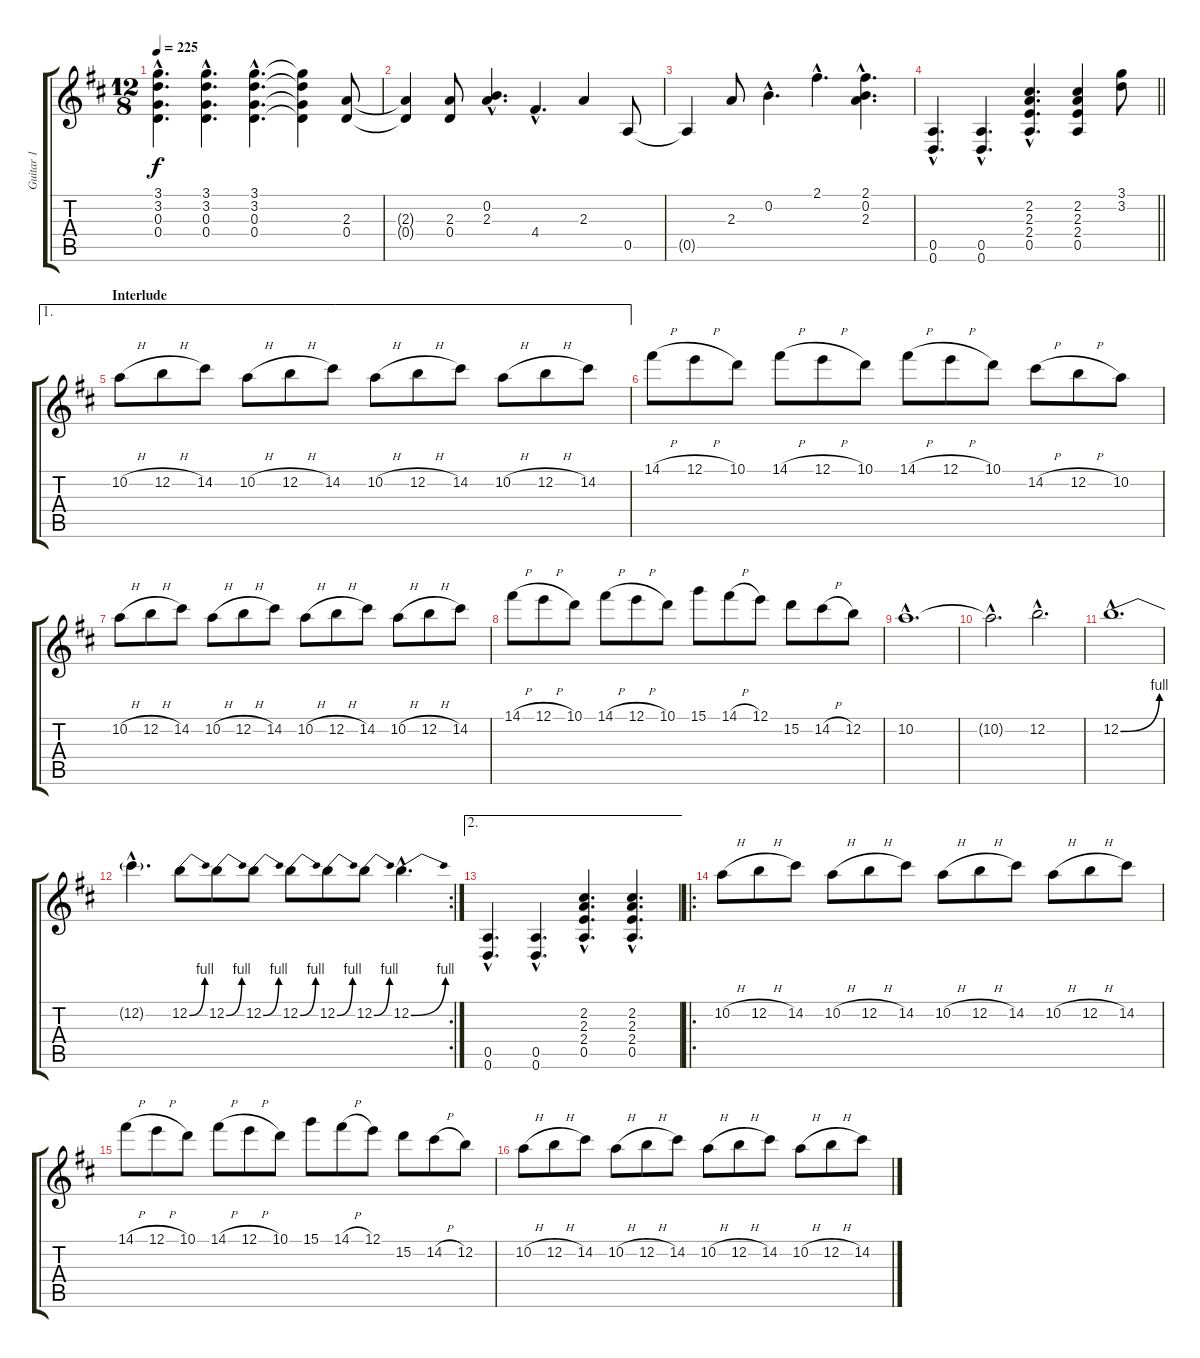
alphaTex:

\track ("Guitar 1" "Guitar 1") {instrument distortionguitar}
\staff {score tabs}
\tuning (E4 B3 G3 D3 A2 D2) {hide}
\ts (12 8)
\tempo 225
\clef g2
\ks d
(3.1{hac} 3.2{hac} 0.3{hac} 0.4{hac}).4{d dy f} (3.1{hac} 3.2{hac} 0.3{hac} 0.4{hac}).4{d} (3.1{hac} 3.2{hac} 0.3{hac} 0.4{hac}).4{d} (3.1{t} 3.2{t} 0.3{t} 0.4{t}).4 (2.3 0.4).8 |
(2.3{t} 0.4{t}).4 (2.3 0.4).8 (0.2{hac} 2.3{hac}).4{d} 4.4{hac}.4{d} 2.3.4 0.5.8 |
0.5{t}.4 2.3.8 0.2{hac}.4{d} 2.1{hac}.4{d} (2.1{hac} 0.2{hac} 2.3{hac}).4{d} |
\barLineRight lightlight
(0.5{hac} 0.6{hac}).4{d} (0.5{hac} 0.6{hac}).4{d} (2.2{hac} 2.3{hac} 2.4{hac} 0.5{hac}).4{d} (2.2 2.3 2.4 0.5).4 (3.1 3.2).8 |
\ae 1
\section ("" "Interlude")
10.2{h}.8 12.2{h}.8 14.2.8 10.2{h}.8 12.2{h}.8 14.2.8 10.2{h}.8 12.2{h}.8 14.2.8 10.2{h}.8 12.2{h}.8 14.2.8 |
14.1{h}.8 12.1{h}.8 10.1.8 14.1{h}.8 12.1{h}.8 10.1.8 14.1{h}.8 12.1{h}.8 10.1.8 14.2{h}.8 12.2{h}.8 10.2.8 |
10.2{h}.8 12.2{h}.8 14.2.8 10.2{h}.8 12.2{h}.8 14.2.8 10.2{h}.8 12.2{h}.8 14.2.8 10.2{h}.8 12.2{h}.8 14.2.8 |
14.1{h}.8 12.1{h}.8 10.1.8 14.1{h}.8 12.1{h}.8 10.1.8 15.1.8 14.1{h}.8 12.1.8 15.2.8 14.2{h}.8 12.2.8 |
10.2{hac}.1{d} |
10.2{hac t}.2{d} 12.2{hac}.2{d} |
12.2{be (bend 0 0 60 4) hac}.1{d} |
\rc 2
12.2{hac t}.4{d} 12.2{be (bend 0 0 60 4)}.8 12.2{be (bend 0 0 60 4)}.8 12.2{be (bend 0 0 60 4)}.8 12.2{be (bend 0 0 60 4)}.8 12.2{be (bend 0 0 60 4)}.8 12.2{be (bend 0 0 60 4)}.8 12.2{be (bend 0 0 60 4) hac}.4{d} |
\ae 2
(0.5{hac} 0.6{hac}).4{d} (0.5{hac} 0.6{hac}).4{d} (2.2{hac} 2.3{hac} 2.4{hac} 0.5{hac}).4{d} (2.2{hac} 2.3{hac} 2.4{hac} 0.5{hac}).4{d} |
\ro
10.2{h}.8 12.2{h}.8 14.2.8 10.2{h}.8 12.2{h}.8 14.2.8 10.2{h}.8 12.2{h}.8 14.2.8 10.2{h}.8 12.2{h}.8 14.2.8 |
14.1{h}.8 12.1{h}.8 10.1.8 14.1{h}.8 12.1{h}.8 10.1.8 15.1.8 14.1{h}.8 12.1.8 15.2.8 14.2{h}.8 12.2.8 |
10.2{h}.8 12.2{h}.8 14.2.8 10.2{h}.8 12.2{h}.8 14.2.8 10.2{h}.8 12.2{h}.8 14.2.8 10.2{h}.8 12.2{h}.8 14.2.8
